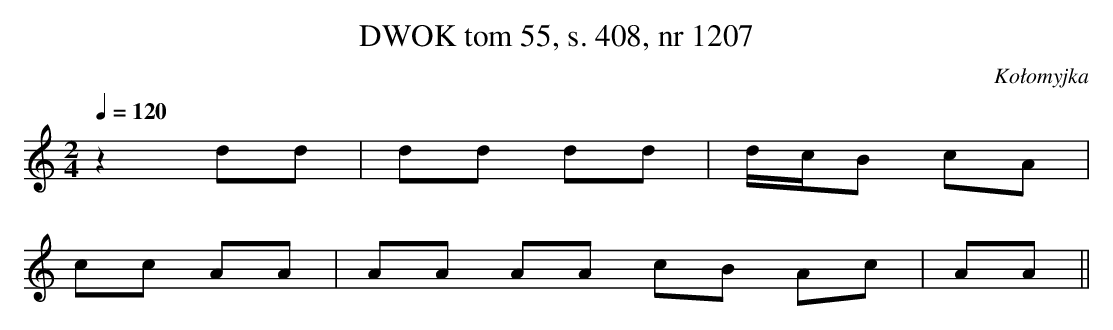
X:1
T: DWOK tom 55, s. 408, nr 1207
O:Kołomyjka
L:1/8
M:2/4
K:C
Q:1/4=120
z2dd|dd dd|d/c/B cA|
cc AA|AA AA cB Ac|AA||
